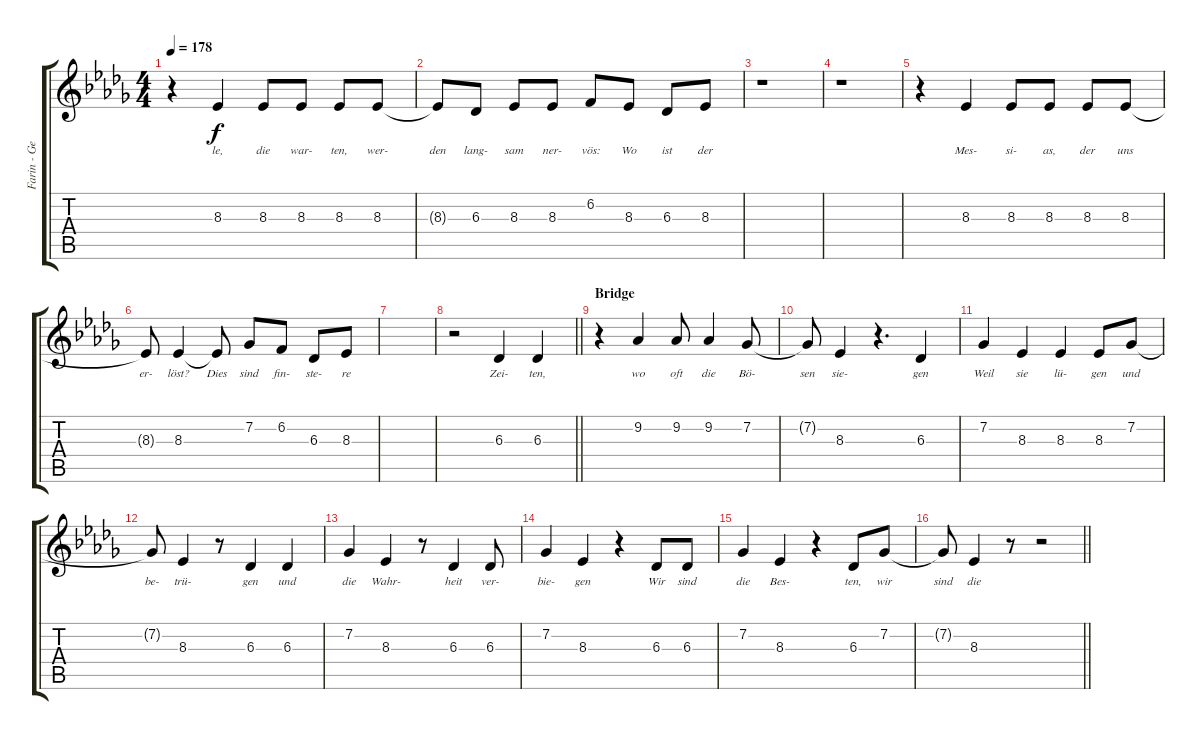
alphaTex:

\track ("Farin - Gesang" "Farin - Ge") {instrument oboe}
\staff {score tabs}
\tuning (E4 B3 G3 D3 A2 E2) {hide}
\ts (4 4)
\tempo 178
\clef g2
\ks db
r.4{dy f} 8.3.4{lyrics (0 "le,") lyrics (1 "") lyrics (2 "") lyrics (3 "") lyrics (4 "")} 8.3.8{lyrics (0 "die") lyrics (1 "") lyrics (2 "") lyrics (3 "") lyrics (4 "")} 8.3.8{lyrics (0 "war-") lyrics (1 "") lyrics (2 "") lyrics (3 "") lyrics (4 "")} 8.3.8{lyrics (0 "ten,") lyrics (1 "") lyrics (2 "") lyrics (3 "") lyrics (4 "")} 8.3.8{lyrics (0 "wer-") lyrics (1 "") lyrics (2 "") lyrics (3 "") lyrics (4 "")} |
8.3{t}.8{lyrics (0 "den") lyrics (1 "") lyrics (2 "") lyrics (3 "") lyrics (4 "")} 6.3.8{lyrics (0 "lang-") lyrics (1 "") lyrics (2 "") lyrics (3 "") lyrics (4 "")} 8.3.8{lyrics (0 "sam") lyrics (1 "") lyrics (2 "") lyrics (3 "") lyrics (4 "")} 8.3.8{lyrics (0 "ner-") lyrics (1 "") lyrics (2 "") lyrics (3 "") lyrics (4 "")} 6.2.8{lyrics (0 "vös:") lyrics (1 "") lyrics (2 "") lyrics (3 "") lyrics (4 "")} 8.3.8{lyrics (0 "Wo") lyrics (1 "") lyrics (2 "") lyrics (3 "") lyrics (4 "")} 6.3.8{lyrics (0 "ist") lyrics (1 "") lyrics (2 "") lyrics (3 "") lyrics (4 "")} 8.3.8{lyrics (0 "der") lyrics (1 "") lyrics (2 "") lyrics (3 "") lyrics (4 "")} |
r.1 |
r.1 |
r.4 8.3.4{lyrics (0 "Mes-") lyrics (1 "") lyrics (2 "") lyrics (3 "") lyrics (4 "")} 8.3.8{lyrics (0 "si-") lyrics (1 "") lyrics (2 "") lyrics (3 "") lyrics (4 "")} 8.3.8{lyrics (0 "as,") lyrics (1 "") lyrics (2 "") lyrics (3 "") lyrics (4 "")} 8.3.8{lyrics (0 "der") lyrics (1 "") lyrics (2 "") lyrics (3 "") lyrics (4 "")} 8.3.8{lyrics (0 "uns") lyrics (1 "") lyrics (2 "") lyrics (3 "") lyrics (4 "")} |
8.3{t}.8{lyrics (0 "er-") lyrics (1 "") lyrics (2 "") lyrics (3 "") lyrics (4 "")} 8.3.4{lyrics (0 "löst?") lyrics (1 "") lyrics (2 "") lyrics (3 "") lyrics (4 "")} 8.3{t}.8{lyrics (0 "Dies") lyrics (1 "") lyrics (2 "") lyrics (3 "") lyrics (4 "")} 7.2.8{lyrics (0 "sind") lyrics (1 "") lyrics (2 "") lyrics (3 "") lyrics (4 "")} 6.2.8{lyrics (0 "fin-") lyrics (1 "") lyrics (2 "") lyrics (3 "") lyrics (4 "")} 6.3.8{lyrics (0 "ste-") lyrics (1 "") lyrics (2 "") lyrics (3 "") lyrics (4 "")} 8.3.8{lyrics (0 "re") lyrics (1 "") lyrics (2 "") lyrics (3 "") lyrics (4 "")} |
|
\barLineRight lightlight
r.2 6.3.4{lyrics (0 "Zei-") lyrics (1 "") lyrics (2 "") lyrics (3 "") lyrics (4 "")} 6.3.4{lyrics (0 "ten,") lyrics (1 "") lyrics (2 "") lyrics (3 "") lyrics (4 "")} |
\section ("" "Bridge")
r.4 9.2.4{lyrics (0 "wo") lyrics (1 "") lyrics (2 "") lyrics (3 "") lyrics (4 "")} 9.2.8{lyrics (0 "oft") lyrics (1 "") lyrics (2 "") lyrics (3 "") lyrics (4 "")} 9.2.4{lyrics (0 "die") lyrics (1 "") lyrics (2 "") lyrics (3 "") lyrics (4 "")} 7.2.8{lyrics (0 "Bö-") lyrics (1 "") lyrics (2 "") lyrics (3 "") lyrics (4 "")} |
7.2{t}.8{lyrics (0 "sen") lyrics (1 "") lyrics (2 "") lyrics (3 "") lyrics (4 "")} 8.3.4{lyrics (0 "sie-") lyrics (1 "") lyrics (2 "") lyrics (3 "") lyrics (4 "")} r.4{d} 6.3.4{lyrics (0 "gen") lyrics (1 "") lyrics (2 "") lyrics (3 "") lyrics (4 "")} |
7.2.4{lyrics (0 "Weil") lyrics (1 "") lyrics (2 "") lyrics (3 "") lyrics (4 "")} 8.3.4{lyrics (0 "sie") lyrics (1 "") lyrics (2 "") lyrics (3 "") lyrics (4 "")} 8.3.4{lyrics (0 "lü-") lyrics (1 "") lyrics (2 "") lyrics (3 "") lyrics (4 "")} 8.3.8{lyrics (0 "gen") lyrics (1 "") lyrics (2 "") lyrics (3 "") lyrics (4 "")} 7.2.8{lyrics (0 "und") lyrics (1 "") lyrics (2 "") lyrics (3 "") lyrics (4 "")} |
7.2{t}.8{lyrics (0 "be-") lyrics (1 "") lyrics (2 "") lyrics (3 "") lyrics (4 "")} 8.3.4{lyrics (0 "trü-") lyrics (1 "") lyrics (2 "") lyrics (3 "") lyrics (4 "")} r.8 6.3.4{lyrics (0 "gen") lyrics (1 "") lyrics (2 "") lyrics (3 "") lyrics (4 "")} 6.3.4{lyrics (0 "und") lyrics (1 "") lyrics (2 "") lyrics (3 "") lyrics (4 "")} |
7.2.4{lyrics (0 "die") lyrics (1 "") lyrics (2 "") lyrics (3 "") lyrics (4 "")} 8.3.4{lyrics (0 "Wahr-") lyrics (1 "") lyrics (2 "") lyrics (3 "") lyrics (4 "")} r.8 6.3.4{lyrics (0 "heit") lyrics (1 "") lyrics (2 "") lyrics (3 "") lyrics (4 "")} 6.3.8{lyrics (0 "ver-") lyrics (1 "") lyrics (2 "") lyrics (3 "") lyrics (4 "")} |
7.2.4{lyrics (0 "bie-") lyrics (1 "") lyrics (2 "") lyrics (3 "") lyrics (4 "")} 8.3.4{lyrics (0 "gen") lyrics (1 "") lyrics (2 "") lyrics (3 "") lyrics (4 "")} r.4 6.3.8{lyrics (0 "Wir") lyrics (1 "") lyrics (2 "") lyrics (3 "") lyrics (4 "")} 6.3.8{lyrics (0 "sind") lyrics (1 "") lyrics (2 "") lyrics (3 "") lyrics (4 "")} |
7.2.4{lyrics (0 "die") lyrics (1 "") lyrics (2 "") lyrics (3 "") lyrics (4 "")} 8.3.4{lyrics (0 "Bes-") lyrics (1 "") lyrics (2 "") lyrics (3 "") lyrics (4 "")} r.4 6.3.8{lyrics (0 "ten,") lyrics (1 "") lyrics (2 "") lyrics (3 "") lyrics (4 "")} 7.2.8{lyrics (0 "wir") lyrics (1 "") lyrics (2 "") lyrics (3 "") lyrics (4 "")} |
\barLineRight lightlight
7.2{t}.8{lyrics (0 "sind") lyrics (1 "") lyrics (2 "") lyrics (3 "") lyrics (4 "")} 8.3.4{lyrics (0 "die") lyrics (1 "") lyrics (2 "") lyrics (3 "") lyrics (4 "")} r.8 r.2
